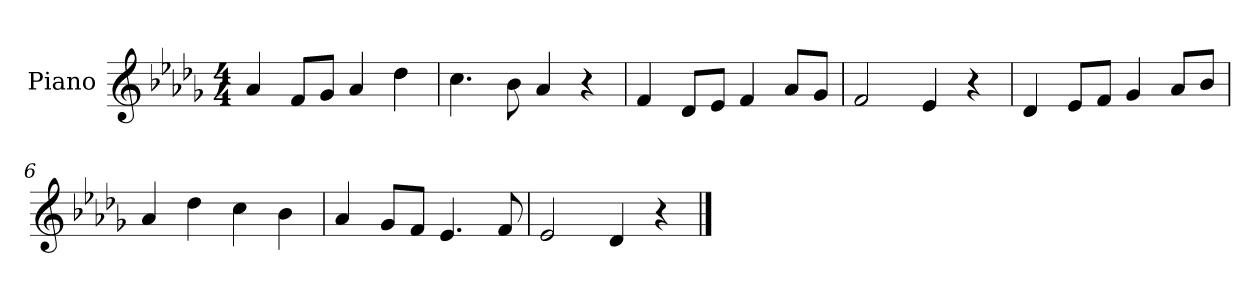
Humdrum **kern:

**kern
*part1
*staff1
*I"Piano
*I'Pno
*clefG2
*k[b-e-a-d-g-]
*M4/4
=1
4a-/
8f/L
8g-/J
4a-/
4dd-\
=2
4.cc\
8b-\
4a-/
4r
=3
4f/
8d-/L
8e-/J
4f/
8a-/L
8g-/J
=4
2f/
4e-/
4r
=5
4d-/
8e-/L
8f/J
4g-/
8a-/L
8b-/J
=6
4a-/
4dd-\
4cc\
4b-\
=7
4a-/
8g-/L
8f/J
4.e-/
8f/
=8
2e-/
4d-/
4r
==
*-
